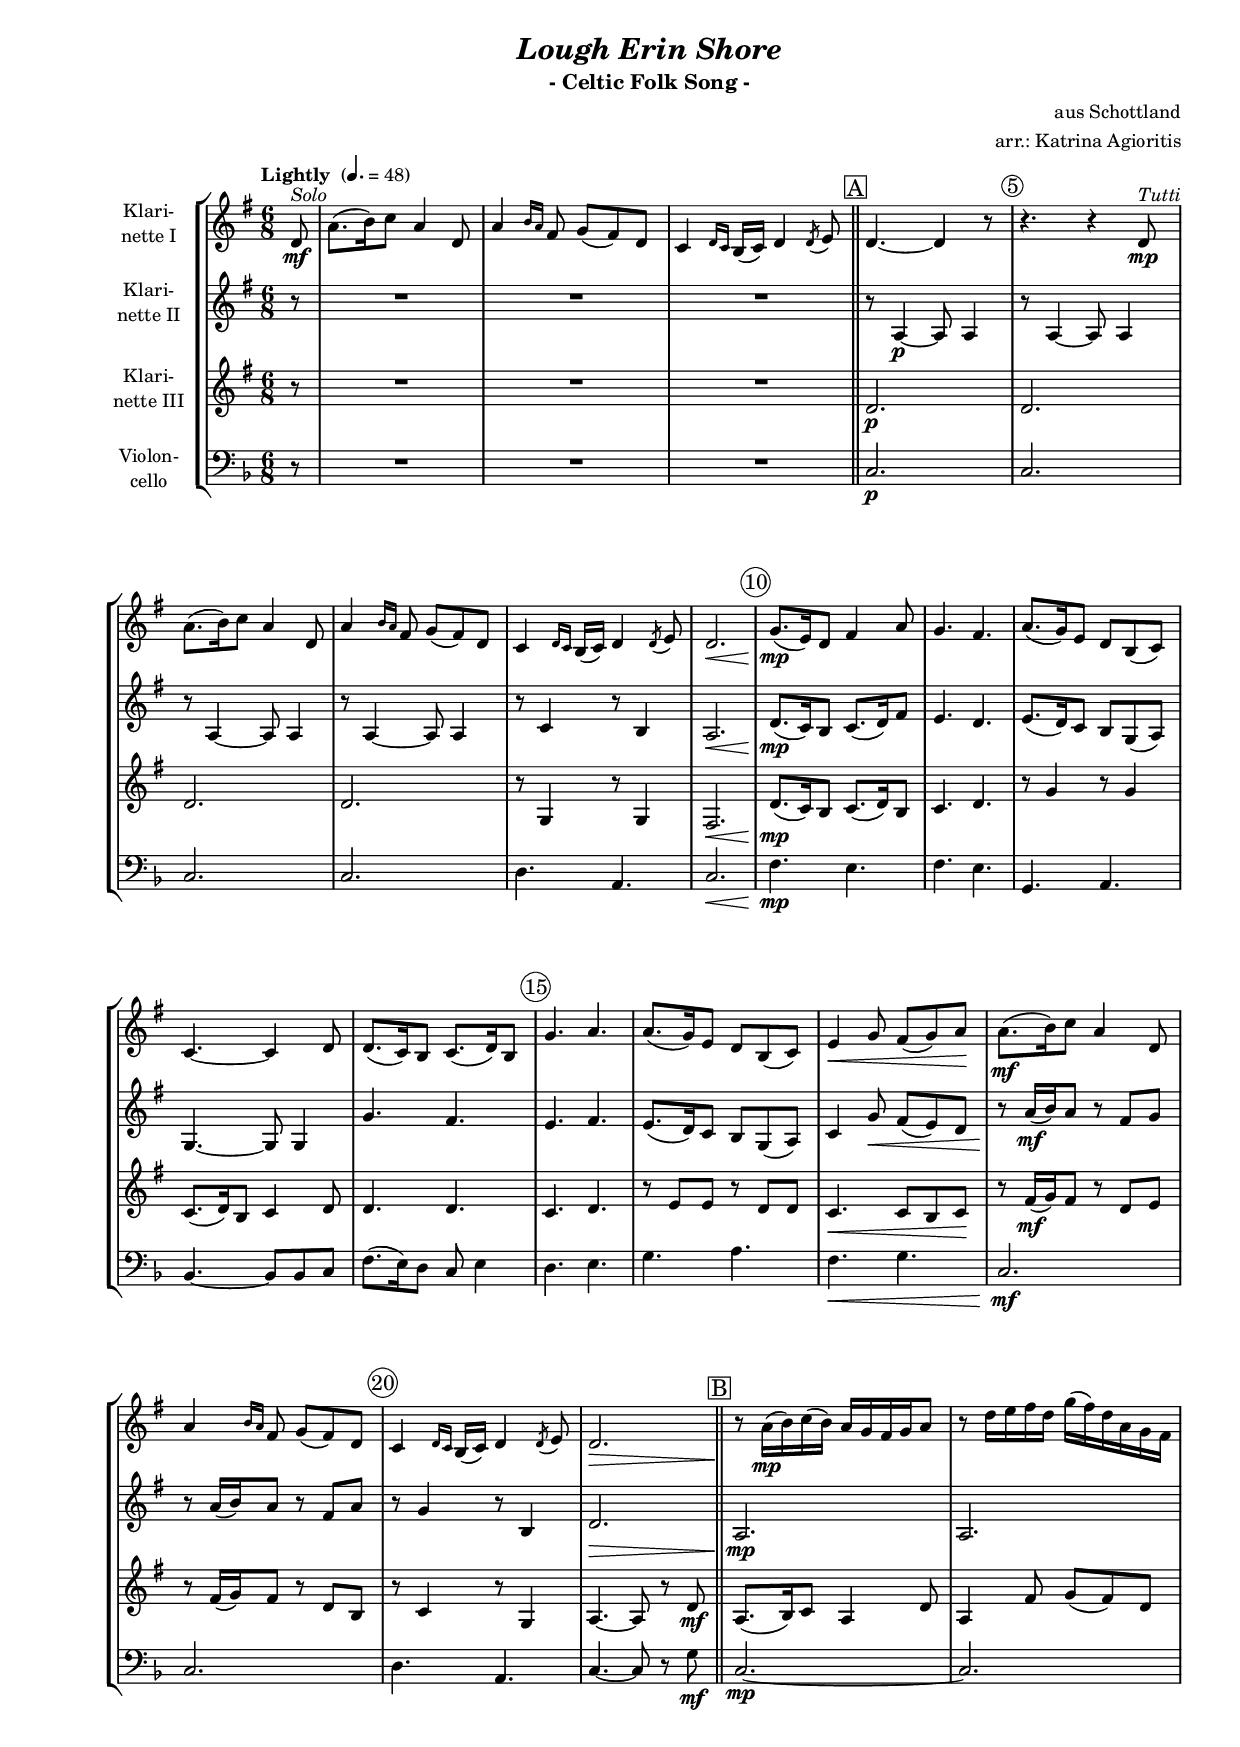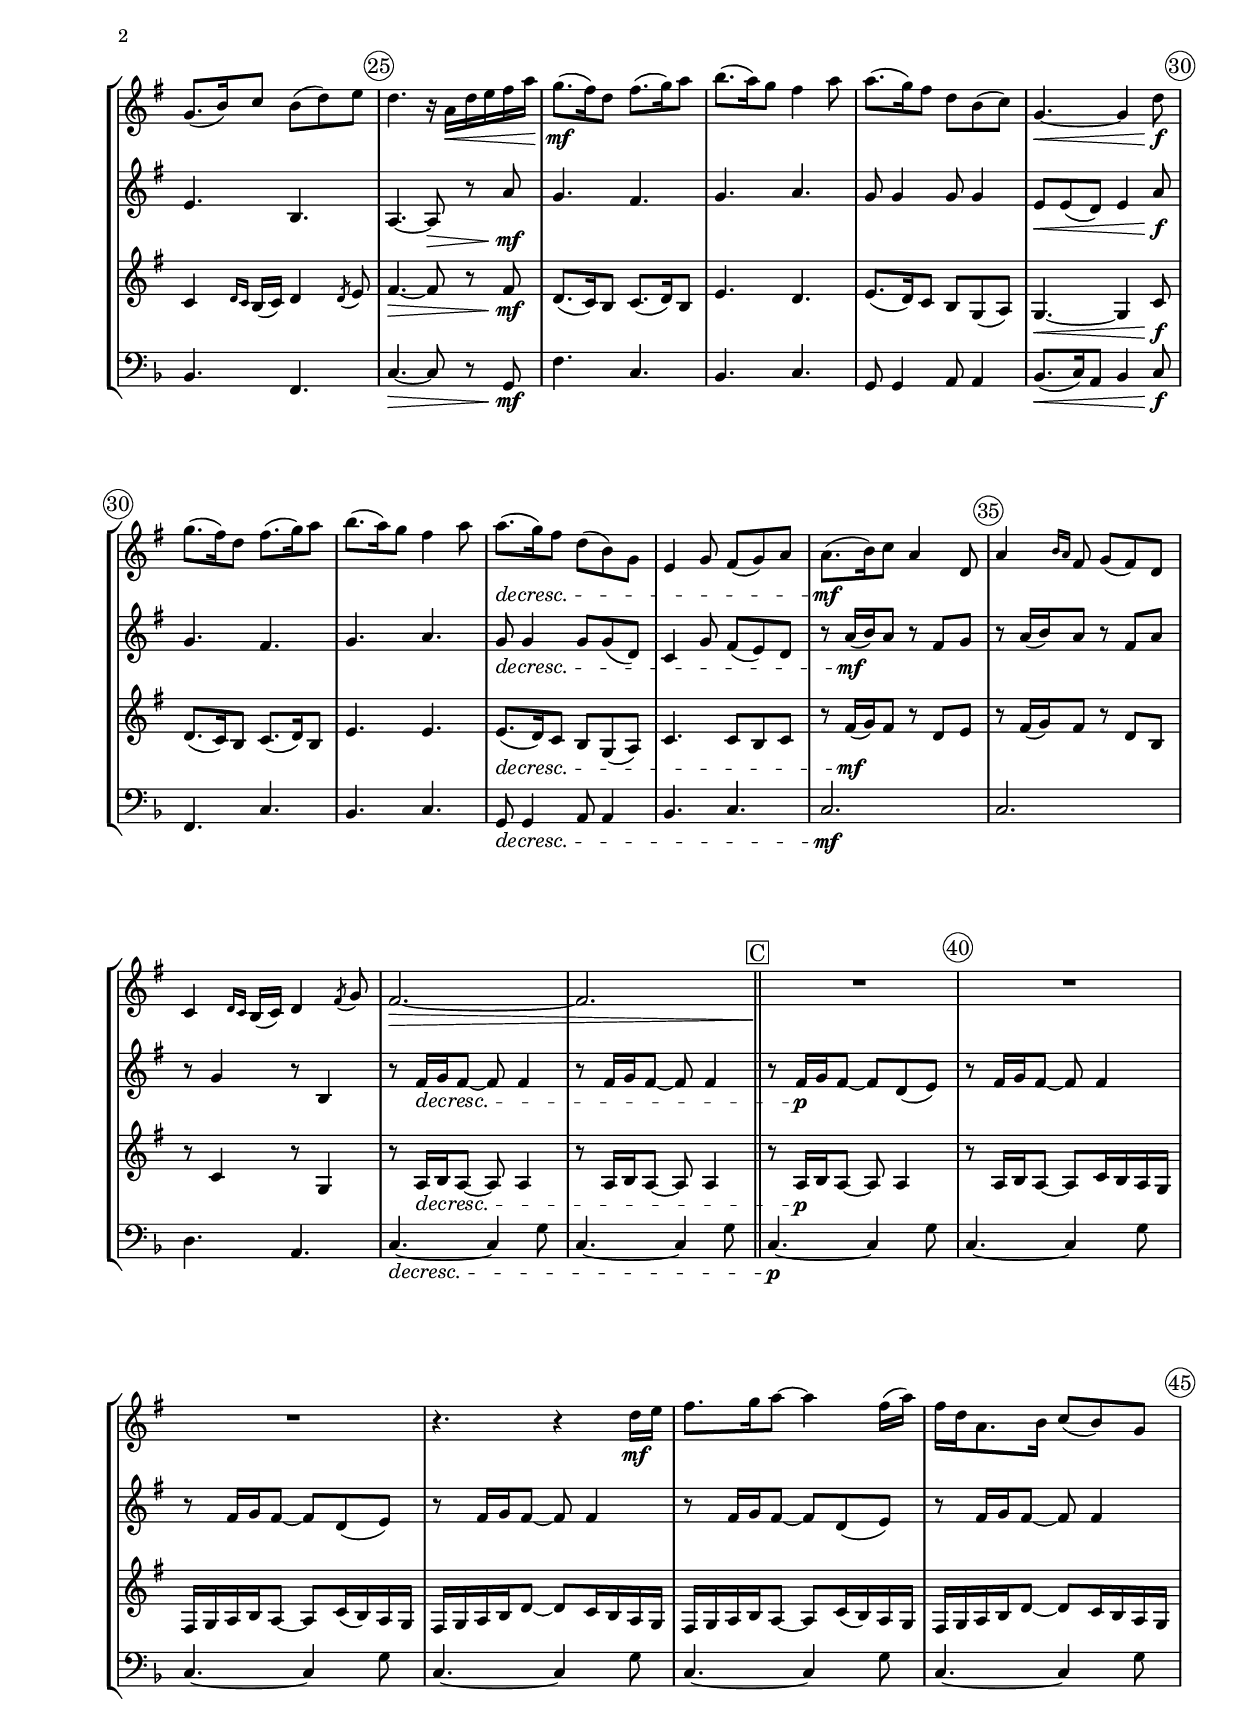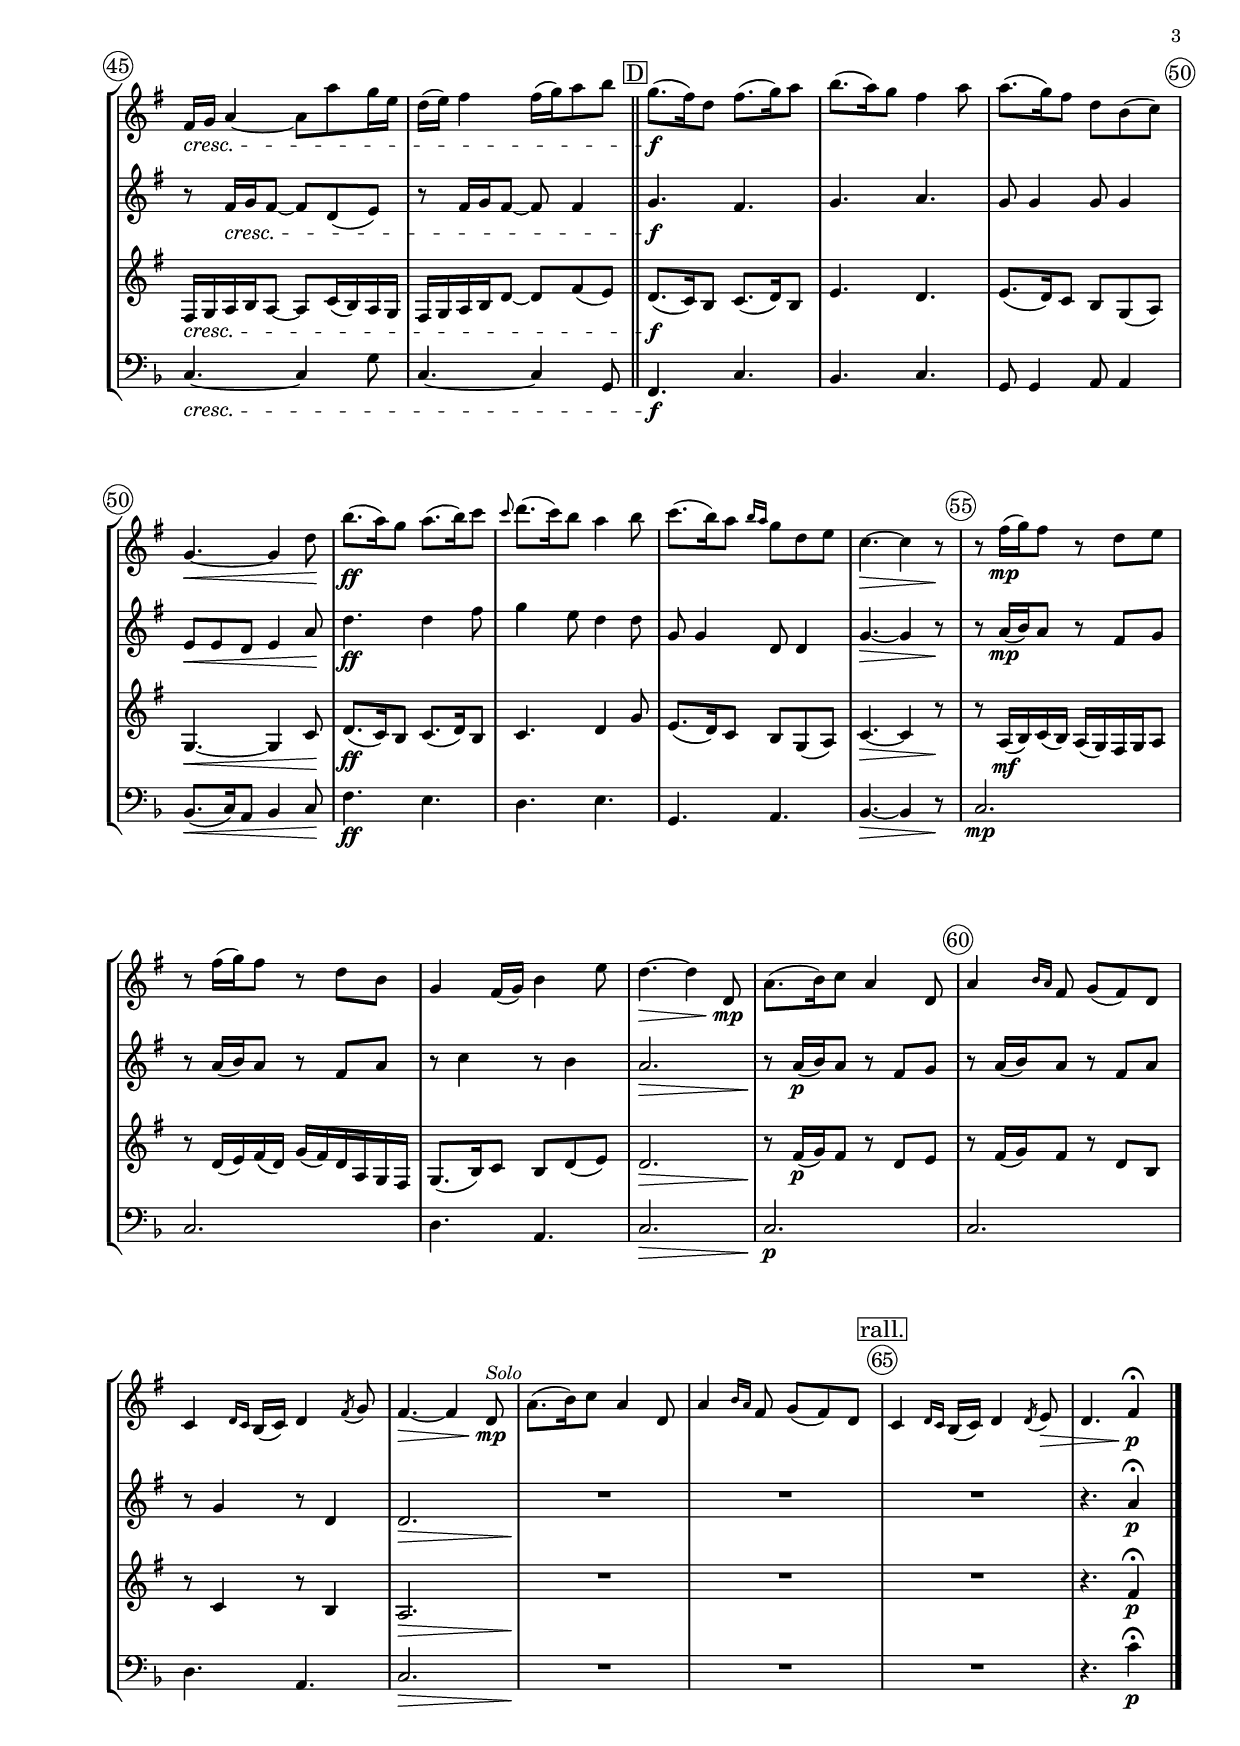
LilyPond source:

\version "2.18.2"
\include "deutsch.ly"
  
#(set-global-staff-size 16.1)

\header {
  title     = \markup \bold \italic "Lough Erin Shore"
  subtitle  = "- Celtic Folk Song -"
  composer  = "aus Schottland"
  arranger  = "arr.: Katrina Agioritis"
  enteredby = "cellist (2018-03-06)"
%  piece     = ""
}

voiceconsts = {
  \key g \major
  \time 6/8
  \clef "treble"
%  \numericTimeSignature
  \compressFullBarRests
  % Set default beaming for all staves
% \set Timing.beamExceptions = #'()
% \set Timing.baseMoment     = #(ly:make-moment 1 4)
% \set Timing.beatStructure  = #'(1 1 1)
  \override Score.BarNumber.break-visibility = ##(#t #t #t)
  % Print a bar number every fifth measure
  \set Score.barNumberVisibility = #(every-nth-bar-number-visible 5)
  % Increase the size of the bar number by 25%
  \override Score.BarNumber.font-size = #1.25
  % Draw a circle round the following bar number(s)
  \override Score.BarNumber.stencil
    = #(make-stencil-circler 0.1 0.25 ly:text-interface::print)
  % Center-align bar numbers
  \override Score.BarNumber.self-alignment-X = #CENTER
  \tempo "Lightly " 4.=48
}

micl = "clarinet"
mifl = "flute"
miob = "oboe"
mifh = "french horn"
misx = "tenor sax"
mist = "string ensemble 1"
miba = "cello"

boxa = { \bar "||" \mark \markup \box "A" }
boxb = { \bar "||" \mark \markup \box "B" }
boxc = { \bar "||" \mark \markup \box "C" }
boxd = { \bar "||" \mark \markup \box "D" }

rall  = \mark \markup \box "rall."
solo = \markup \italic "Solo"
tutt = \markup \italic "Tutti"

va = \relative c' {
  \voiceconsts

  \partial 8 d8^\solo\mf
  a'8.( h16) c8 a4 d,8
  a'4 \grace { h16[ a] } fis8 g( fis) d
  c4 \grace { d16[ c] } h( c) d4 \acciaccatura d8 e \boxa

  d4.~ d4 r8
  r4. r4 d8^\tutt\mp
  a'8.( h16) c8 a4 d,8
  a'4 \grace { h16[ a] } fis8 g( fis) d
  c4 \grace { d16[ c] } h( c) d4 \acciaccatura d8 e
  d2.\<

  g8.(\!\mp e16) d8 fis4 a8
  g4. fis
  a8.( g16) e8 d h( c)
  c4.~ c4 d8
  d8.( c16) h8 c8.( d16) h8
  g'4. a

  a8.( g16) e8 d h( c)
  e4\< g8 fis( g) a\!
  a8.(\mf h16) c8 a4 d,8
  a'4 \grace { h16[ a] } fis8 g( fis) d
  c4 \grace { d16[ c] } h( c) d4 \acciaccatura d8 e
  d2.\> \boxb

  r8\! a'16(\mp h) c( h) a g fis g a8
  r d16 e fis d g( fis) d a g fis
  g8.( h16) c8 h( d) e
  d4. r16 a\< d e fis a\!
  g8.(\mf fis16) d8 fis8.( g16) a8

  h8.( a16) g8 fis4 a8
  a8.( g16) fis8 d h( c)
  g4.~\< g4 d'8\!\f
  g8.( fis16) d8 fis8.( g16) a8
  h8.( a16) g8 fis4 a8
  a8.(\decresc g16) fis8 d( h) g

  e4 g8 fis( g) a
  a8.(\mf h16) c8 a4 d,8
  a'4 \grace { h16[ a] } fis8 g( fis) d
  c4 \grace { d16[ c] } h( c) d4 \acciaccatura fis8 g
  fis2.~\>
  fis \boxc

  R2.*3\!
  r4. r4 d'16\mf e
  fis8. g16 a8~ a4 fis16( a)

  fis d a8. h16 c8( h) g
  fis16\cresc g a4~ a8 a' g16 e
  d( e) fis4 fis16( g) a8 h \boxd

  g8.(\f fis16) d8 fis8.( g16) a8
  h8.( a16) g8 fis4 a8
  a8.( g16) fis8 d h( c)
  g4.~\< g4 d'8\!
  h'8.(\ff a16) g8 a8.( h16) c8
  \grace c d8.( c16) h8 a4 h8

  c8.( h16) a8 \grace { h16[ a] } g8 d e
  c4.~\> c4 r8\!
  r fis16(\mp g) fis8 r d e
  r fis16( g) fis8 r d h
  g4 fis16( g) h4 e8
  d4.~\> d4 d,8\!\mp

  a'8.( h16) c8 a4 d,8
  a'4 \grace { h16[ a] } fis8 g( fis) d
  c4 \grace { d16[ c] } h( c) d4 \acciaccatura fis8 g
  fis4.~\> fis4 d8^\solo\mp
  a'8.( h16) c8 a4 d,8
  a'4 \grace { h16[ a] } fis8 g( fis) d \rall
  c4 \grace { d16[ c] } h( c) d4 \acciaccatura d8 e\>
  d4. fis4\!\fermata\p \bar "|."
}

vb = \relative c' {
  \voiceconsts

  \partial 8 r8
  R2.*3 \boxa
  r8 a4~\p a8 a4
  r8 a4~ a8 a4
  r8 a4~ a8 a4
  r8 a4~ a8 a4
  r8 c4 r8 h4

  a2.\<
  d8.(\!\mp c16) h8 c8.( d16) fis8
  e4. d
  e8.( d16) c8 h g( a)
  g4.~ g8 g4
  g'4. fis
  e fis

  e8.( d16) c8 h g( a)
  c4 g'8\< fis( e) d
  r\! a'16(\mf h) a8 r fis g
  r a16( h) a8 r fis a
  r g4 r8 h,4
  d2.\> \boxb

  a\!\mp
  a
  e'4. h
  a~ a8\> r a'\!\mf
  g4. fis
  g a
  g8 g4 g8 g4
  e8\< e( d) e4 a8\!\f

  g4. fis
  g a
  g8\decresc g4 g8 g( d)
  c4 g'8 fis( e) d
  r8 a'16(\mf h) a8 r fis g

  r a16( h) a8 r fis a
  r g4 r8 h,4
  r8 fis'16\decresc g fis8~ fis fis4
  r8 fis16 g fis8~ fis fis4 \boxc

  r8 fis16\p g fis8~ fis d( e)
  r fis16 g fis8~ fis fis4
  r8 fis16 g fis8~ fis d( e)
  r fis16 g fis8~ fis fis4
  
  r8 fis16 g fis8~ fis d( e)
  r fis16 g fis8~ fis fis4
  r8 fis16\cresc g fis8~ fis d( e)
  r fis16 g fis8~ fis fis4 \boxd

  g4.\f fis
  g a
  g8 g4 g8 g4
  e8\< e d e4 a8\!
  d4.\ff d4 fis8
  g4 e8 d4 d8
  g, g4 d8 d4

  g4.~\> g4 r8\!
  r a16(\mp h) a8 r fis g
  r a16( h) a8 r fis a
  r c4 r8 h4
  a2.\>
  r8\! a16(\p h) a8 r fis g

  r a16( h) a8 r fis a
  r g4 r8 d4
  d2.\>
  R2.*2\! \rall
  R2.
  r4. a'4\fermata\p \bar "|."
}

vc = \relative c' {
  \voiceconsts

  \partial 8 r8
  R2.*3 \boxa
  d2.\p
  d
  d
  d
  r8 g,4 r8 g4
  fis2.\<
  d'8.(\!\mp c16) h8 c8.( d16) h8

  c4. d
  r8 g4 r8 g4
  c,8.( d16) h8 c4 d8
  d4. d
  c d
  r8 e e r d d

  c4.\< c8 h c\!
  r fis16(\mf g) fis8 r d e
  r fis16( g) fis8 r d h
  r c4 r8 g4
  a4.~ a8 r d\mf \boxb

  a8.( h16) c8 a4 d8
  a4 fis'8 g( fis) d
  c4 \grace { d16[ c] } h( c) d4 \acciaccatura d8 e
  fis4.~\> fis8 r fis\!\mf
  d8.( c16) h8 c8.( d16) h8
  e4. d

  e8.( d16) c8 h g( a)
  g4.~\< g4 c8\!\f
  d8.( c16) h8 c8.( d16) h8
  e4. e
  e8.(\decresc d16) c8 h g( a)
  c4. c8 h c

  r fis16(\mf g) fis8 r d e
  r fis16( g) fis8 r d h
  r8 c4 r8 g4
  r8 a16\decresc h a8~ a a4
  r8 a16 h a8~ a a4 \boxc

  r8 a16\p h a8~ a a4
  r8 a16 h a8~ a c16 h a g
  fis g a h a8~ a c16( h) a g
  fis g a h d8~ d c16 h a g

  fis g a h a8~ a c16( h) a g
  fis g a h d8~ d c16 h a g
  fis\cresc g a h a8~ a c16( h) a g

  fis g a h d8~ d fis( e) \boxd
  d8.(\f c16) h8 c8.( d16) h8
  e4. d
  e8.( d16) c8 h g( a)
  g4.~\< g4 c8\!
  d8.(\ff c16) h8 c8.( d16) h8

  c4. d4 g8
  e8.( d16) c8 h g( a)
  c4.~\> c4 r8\!
  r a16(\mf h) c( h) a( g) fis g a8
  r d16( e) fis( d) g( fis) d a g fis

  g8.( h16) c8 h d( e)
  d2.\>
  r8\! fis16(\p g) fis8 r d e
  r fis16( g) fis8 r d h

  r c4 r8 h4
  a2.\>
  R2.*2\! \rall
  R2.
  r4. fis'4\fermata\p \bar "|."
}

vd = \relative c' {
  \voiceconsts
  \clef "bass"
  
  \partial 8 r8
  R2.*3 \boxa
  d2.\p
  d
  d
  d
  e4. h
  d2.\<
  g4.\!\mp fis

  g fis
  a, h
  c~ c8 c d
  g8.( fis16) e8 d fis4
  e4. fis

  a h
  g\< a
  d,2.\!\mf
  d
  e4. h
  d~ d8 r a'\mf \boxb

  d,2.~\mp
  d
  c4. g
  d'~\> d8 r a\!\mf
  g'4. d
  c d
  a8 a4 h8 h4
  c8.(\< d16) h8 c4 d8\!\f

  g,4. d'
  c d
  a8\decresc a4 h8 h4
  c4. d

  d2.\mf
  d
  e4. h
  d4.~\decresc d4 a'8
  d,4.~ d4 a'8 \boxc

  d,4.~\p d4 a'8
  d,4.~ d4 a'8
  d,4.~ d4 a'8
  d,4.~ d4 a'8
  
  d,4.~ d4 a'8
  d,4.~ d4 a'8
  d,4.~\cresc d4 a'8
  d,4.~ d4 a8 \boxd

  g4.\f d'
  c d
  a8 a4 h8 h4
  c8.(\< d16) h8 c4 d8\!
  g4.\ff fis
  e fis
  a, h
  c~\> c4 r8\!

  d2.\mp
  d
  e4. h
  d2.\>
  d\!\p
  d

  e4. h
  d2.\>
  R2.*2 \! \rall
  R2.
  r4. d'4\fermata \p \bar "|."
}


music = \new StaffGroup <<
      \new Staff {
	\set Staff.midiInstrument = \micl
	\set Staff.instrumentName = \markup \center-column { "Klari-" "nette I" }
	\transpose g g { \va }
      }

      \new Staff {
	\set Staff.midiInstrument = \micl
	\set Staff.instrumentName = \markup \center-column { "Klari-" "nette II" }
	\transpose g g { \vb }
      }

      \new Staff {
	\set Staff.midiInstrument = \micl
	\set Staff.instrumentName = \markup \center-column { "Klari-" "nette III" }
	\transpose g g { \vc }
      }

      \new Staff {
	\set Staff.midiInstrument = \miba
	\set Staff.instrumentName = \markup \center-column { "Violon-" "cello" }
	\transpose g f, { \vd }
      }
>>

\book {
  \score {
    \music
    \layout {}
  }
  
  \paper {
    left-margin = 2\cm
  }

  \score {
    \unfoldRepeats \music

    \midi {
      \context {
        \Score
      }
    }
  }
}
